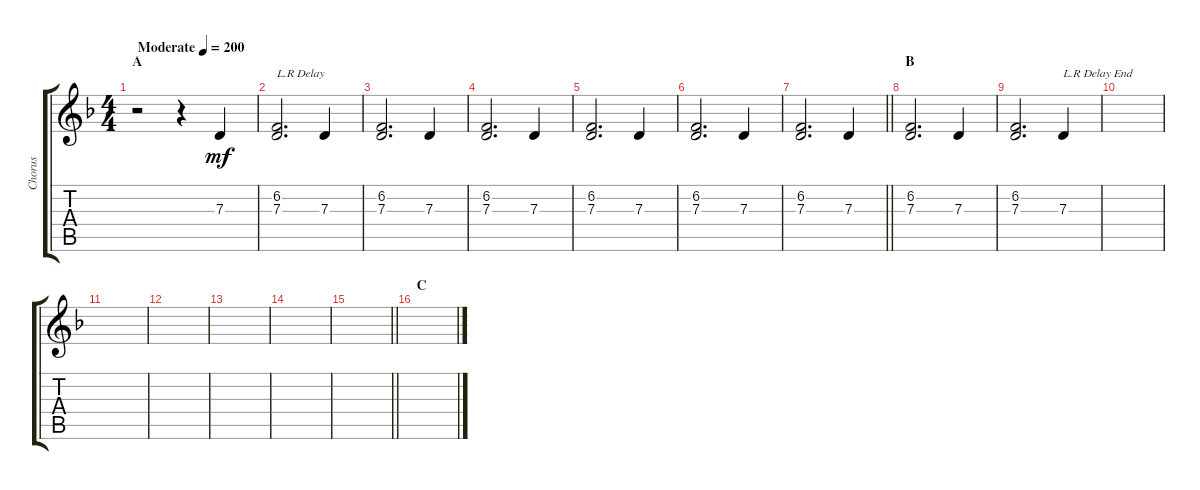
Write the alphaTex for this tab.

\track ("Chorus" "Chorus") {instrument altosax}
\staff {score tabs}
\tuning (E4 B3 G3 D3 A2 E2) {hide}
\ts (4 4)
\section ("" "A")
\tempo (200 "Moderate")
\clef g2
\ks f
r.2{dy mf instrument altosax} r.4 7.3.4 |
(6.2 7.3).2{d txt "L.R Delay"} 7.3.4 |
(6.2 7.3).2{d} 7.3.4 |
(6.2 7.3).2{d} 7.3.4 |
(6.2 7.3).2{d} 7.3.4 |
(6.2 7.3).2{d} 7.3.4 |
\barLineRight lightlight
(6.2 7.3).2{d} 7.3.4 |
\section ("" "B")
(6.2 7.3).2{d} 7.3.4 |
(6.2 7.3).2{d} 7.3.4{txt "L.R Delay End"} |
|
|
|
|
|
\barLineRight lightlight
|
\section ("" "C")
